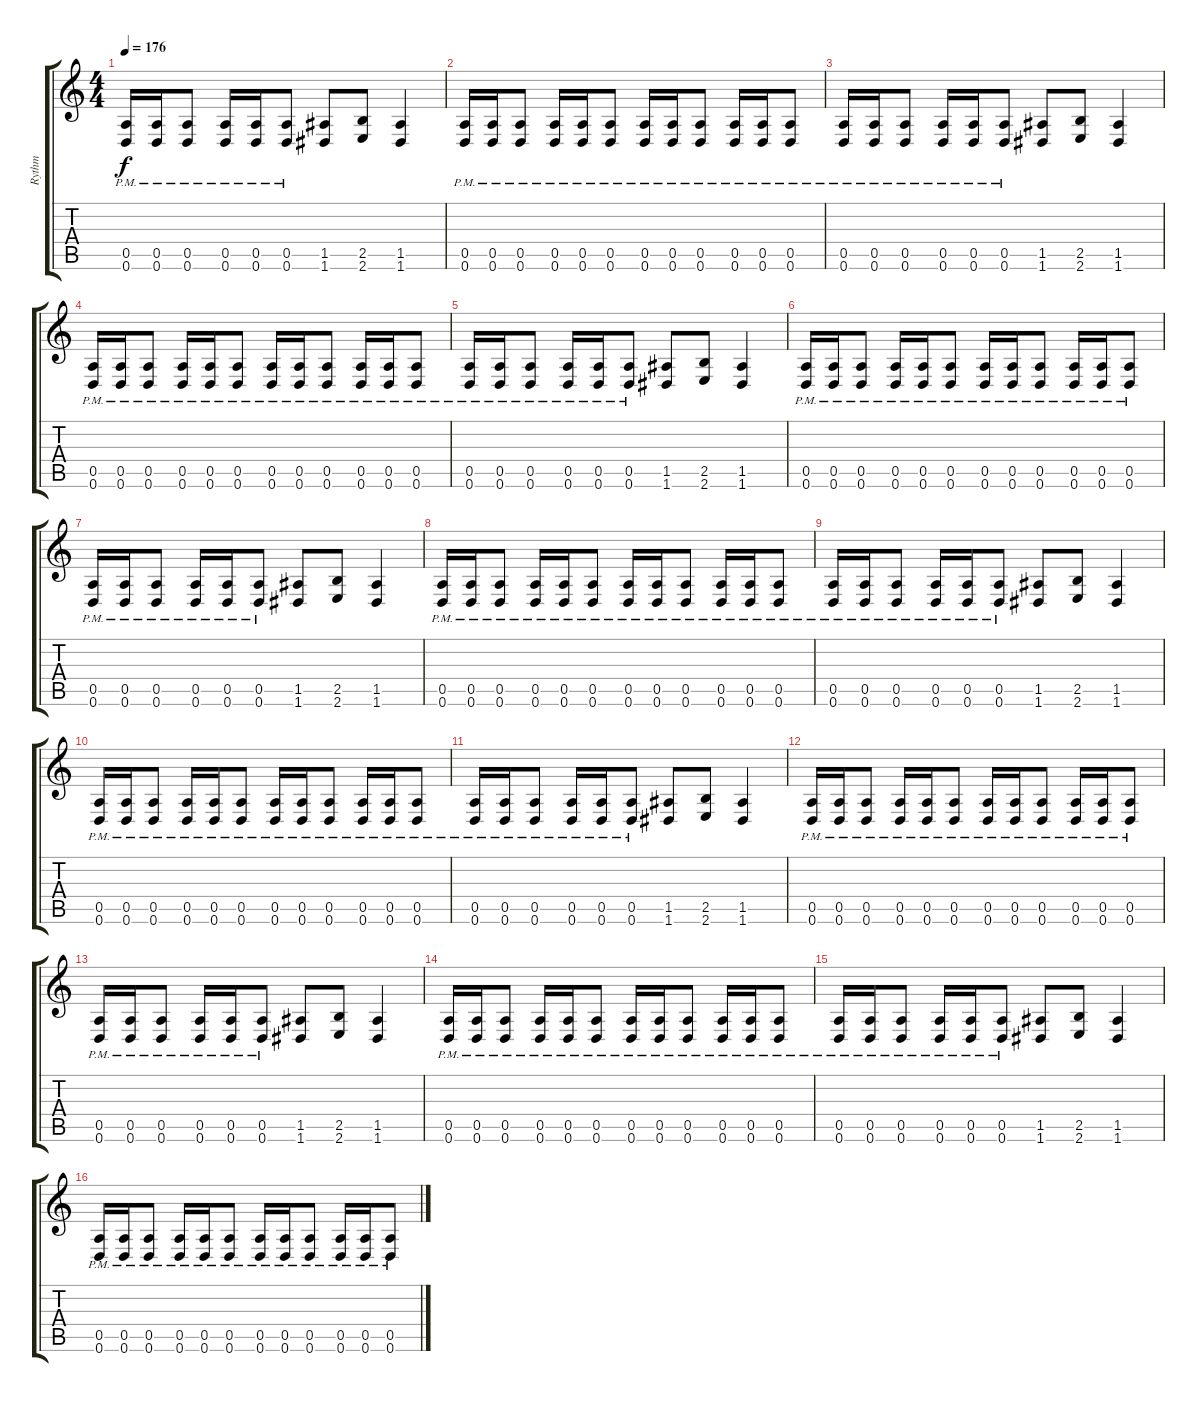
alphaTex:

\track ("Rythm" "Rythm") {instrument distortionguitar}
\staff {score tabs}
\tuning (E4 B3 G3 D3 A2 D2) {hide}
\ts (4 4)
\tempo 176
\clef g2
\ks c
(0.5{pm} 0.6{pm}).16{dy f} (0.5{pm} 0.6{pm}).16 (0.5{pm} 0.6{pm}).8 (0.5{pm} 0.6{pm}).16 (0.5{pm} 0.6{pm}).16 (0.5{pm} 0.6{pm}).8 (1.5 1.6).8 (2.5 2.6).8 (1.5 1.6).4 |
(0.5{pm} 0.6{pm}).16 (0.5{pm} 0.6{pm}).16 (0.5{pm} 0.6{pm}).8 (0.5{pm} 0.6{pm}).16 (0.5{pm} 0.6{pm}).16 (0.5{pm} 0.6{pm}).8 (0.5{pm} 0.6{pm}).16 (0.5{pm} 0.6{pm}).16 (0.5{pm} 0.6{pm}).8 (0.5{pm} 0.6{pm}).16 (0.5{pm} 0.6{pm}).16 (0.5{pm} 0.6{pm}).8 |
(0.5{pm} 0.6{pm}).16 (0.5{pm} 0.6{pm}).16 (0.5{pm} 0.6{pm}).8 (0.5{pm} 0.6{pm}).16 (0.5{pm} 0.6{pm}).16 (0.5{pm} 0.6{pm}).8 (1.5 1.6).8 (2.5 2.6).8 (1.5 1.6).4 |
(0.5{pm} 0.6{pm}).16 (0.5{pm} 0.6{pm}).16 (0.5{pm} 0.6{pm}).8 (0.5{pm} 0.6{pm}).16 (0.5{pm} 0.6{pm}).16 (0.5{pm} 0.6{pm}).8 (0.5{pm} 0.6{pm}).16 (0.5{pm} 0.6{pm}).16 (0.5{pm} 0.6{pm}).8 (0.5{pm} 0.6{pm}).16 (0.5{pm} 0.6{pm}).16 (0.5{pm} 0.6{pm}).8 |
(0.5{pm} 0.6{pm}).16 (0.5{pm} 0.6{pm}).16 (0.5{pm} 0.6{pm}).8 (0.5{pm} 0.6{pm}).16 (0.5{pm} 0.6{pm}).16 (0.5{pm} 0.6{pm}).8 (1.5 1.6).8 (2.5 2.6).8 (1.5 1.6).4 |
(0.5{pm} 0.6{pm}).16 (0.5{pm} 0.6{pm}).16 (0.5{pm} 0.6{pm}).8 (0.5{pm} 0.6{pm}).16 (0.5{pm} 0.6{pm}).16 (0.5{pm} 0.6{pm}).8 (0.5{pm} 0.6{pm}).16 (0.5{pm} 0.6{pm}).16 (0.5{pm} 0.6{pm}).8 (0.5{pm} 0.6{pm}).16 (0.5{pm} 0.6{pm}).16 (0.5{pm} 0.6{pm}).8 |
(0.5{pm} 0.6{pm}).16 (0.5{pm} 0.6{pm}).16 (0.5{pm} 0.6{pm}).8 (0.5{pm} 0.6{pm}).16 (0.5{pm} 0.6{pm}).16 (0.5{pm} 0.6{pm}).8 (1.5 1.6).8 (2.5 2.6).8 (1.5 1.6).4 |
(0.5{pm} 0.6{pm}).16 (0.5{pm} 0.6{pm}).16 (0.5{pm} 0.6{pm}).8 (0.5{pm} 0.6{pm}).16 (0.5{pm} 0.6{pm}).16 (0.5{pm} 0.6{pm}).8 (0.5{pm} 0.6{pm}).16 (0.5{pm} 0.6{pm}).16 (0.5{pm} 0.6{pm}).8 (0.5{pm} 0.6{pm}).16 (0.5{pm} 0.6{pm}).16 (0.5{pm} 0.6{pm}).8 |
(0.5{pm} 0.6{pm}).16 (0.5{pm} 0.6{pm}).16 (0.5{pm} 0.6{pm}).8 (0.5{pm} 0.6{pm}).16 (0.5{pm} 0.6{pm}).16 (0.5{pm} 0.6{pm}).8 (1.5 1.6).8 (2.5 2.6).8 (1.5 1.6).4 |
(0.5{pm} 0.6{pm}).16 (0.5{pm} 0.6{pm}).16 (0.5{pm} 0.6{pm}).8 (0.5{pm} 0.6{pm}).16 (0.5{pm} 0.6{pm}).16 (0.5{pm} 0.6{pm}).8 (0.5{pm} 0.6{pm}).16 (0.5{pm} 0.6{pm}).16 (0.5{pm} 0.6{pm}).8 (0.5{pm} 0.6{pm}).16 (0.5{pm} 0.6{pm}).16 (0.5{pm} 0.6{pm}).8 |
(0.5{pm} 0.6{pm}).16 (0.5{pm} 0.6{pm}).16 (0.5{pm} 0.6{pm}).8 (0.5{pm} 0.6{pm}).16 (0.5{pm} 0.6{pm}).16 (0.5{pm} 0.6{pm}).8 (1.5 1.6).8 (2.5 2.6).8 (1.5 1.6).4 |
(0.5{pm} 0.6{pm}).16 (0.5{pm} 0.6{pm}).16 (0.5{pm} 0.6{pm}).8 (0.5{pm} 0.6{pm}).16 (0.5{pm} 0.6{pm}).16 (0.5{pm} 0.6{pm}).8 (0.5{pm} 0.6{pm}).16 (0.5{pm} 0.6{pm}).16 (0.5{pm} 0.6{pm}).8 (0.5{pm} 0.6{pm}).16 (0.5{pm} 0.6{pm}).16 (0.5{pm} 0.6{pm}).8 |
(0.5{pm} 0.6{pm}).16 (0.5{pm} 0.6{pm}).16 (0.5{pm} 0.6{pm}).8 (0.5{pm} 0.6{pm}).16 (0.5{pm} 0.6{pm}).16 (0.5{pm} 0.6{pm}).8 (1.5 1.6).8 (2.5 2.6).8 (1.5 1.6).4 |
(0.5{pm} 0.6{pm}).16 (0.5{pm} 0.6{pm}).16 (0.5{pm} 0.6{pm}).8 (0.5{pm} 0.6{pm}).16 (0.5{pm} 0.6{pm}).16 (0.5{pm} 0.6{pm}).8 (0.5{pm} 0.6{pm}).16 (0.5{pm} 0.6{pm}).16 (0.5{pm} 0.6{pm}).8 (0.5{pm} 0.6{pm}).16 (0.5{pm} 0.6{pm}).16 (0.5{pm} 0.6{pm}).8 |
(0.5{pm} 0.6{pm}).16 (0.5{pm} 0.6{pm}).16 (0.5{pm} 0.6{pm}).8 (0.5{pm} 0.6{pm}).16 (0.5{pm} 0.6{pm}).16 (0.5{pm} 0.6{pm}).8 (1.5 1.6).8 (2.5 2.6).8 (1.5 1.6).4 |
(0.5{pm} 0.6{pm}).16 (0.5{pm} 0.6{pm}).16 (0.5{pm} 0.6{pm}).8 (0.5{pm} 0.6{pm}).16 (0.5{pm} 0.6{pm}).16 (0.5{pm} 0.6{pm}).8 (0.5{pm} 0.6{pm}).16 (0.5{pm} 0.6{pm}).16 (0.5{pm} 0.6{pm}).8 (0.5{pm} 0.6{pm}).16 (0.5{pm} 0.6{pm}).16 (0.5{pm} 0.6{pm}).8
